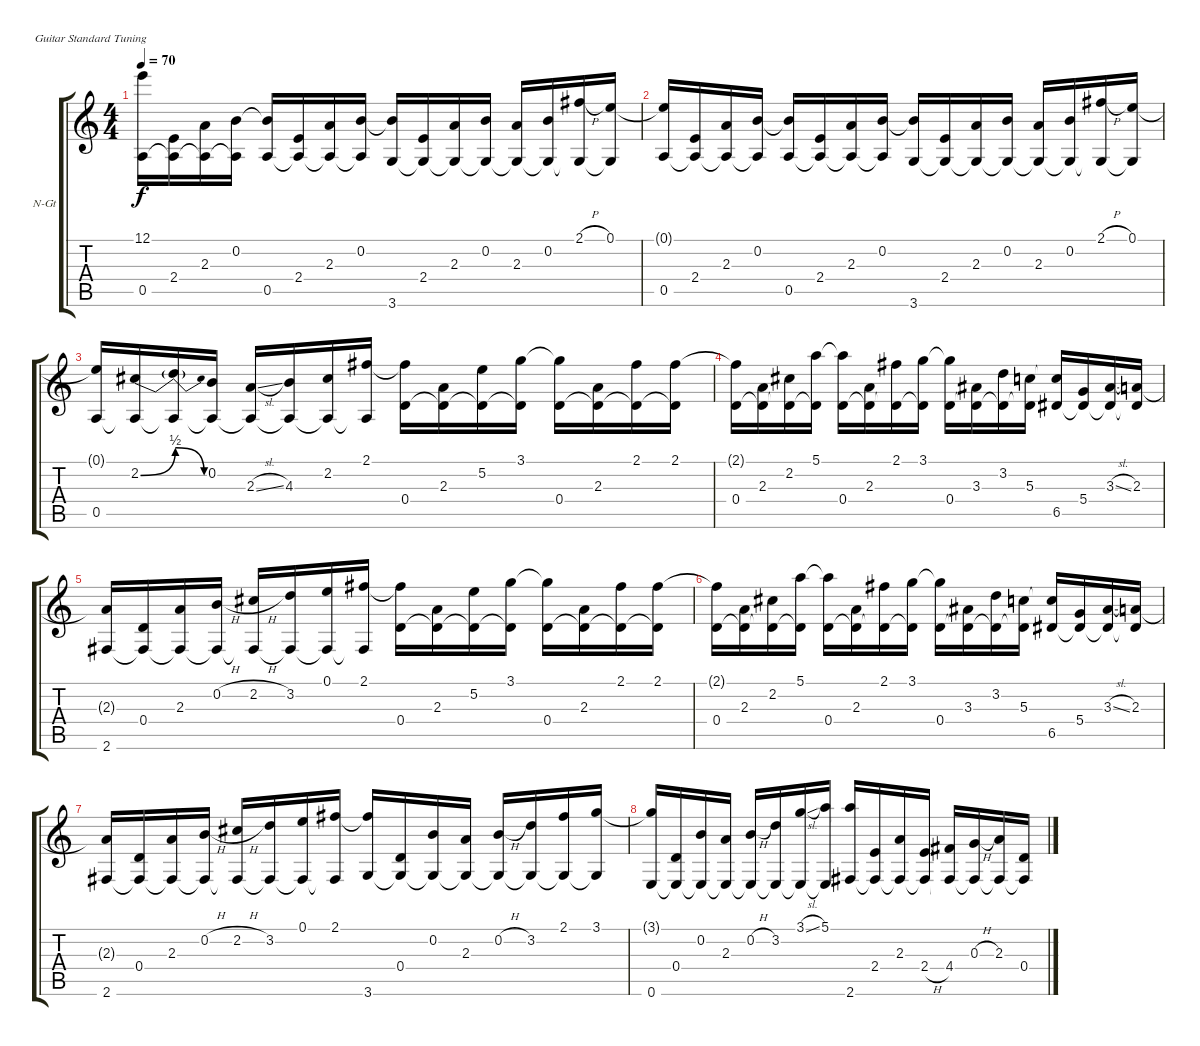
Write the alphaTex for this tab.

\bracketExtendMode groupsimilarinstruments
\firstSystemTrackNameOrientation horizontal
\otherSystemsTrackNameOrientation horizontal
\track ("Traccia 1" "N-Gt") {instrument acousticguitarnylon}
\staff {score tabs}
\tuning (E4 B3 G3 D3 A2 E2)
\ts (4 4)
\tempo 70
\clef g2
\ks c
(12.1{t} 0.5).16{dy f} (2.4 0.5{t}).16 (2.3 0.5{t}).16 (0.2 0.5{t}).16 (0.2{t} 0.5).16 (2.4 0.5{t}).16 (2.3 0.5{t}).16 (0.2 0.5{t}).16 (0.2{t} 3.6).16 (2.4 3.6{t}).16 (2.3 3.6{t}).16 (0.2 3.6{t}).16 (2.3 3.6{t}).16 (0.2 3.6{t}).16 (2.1{h} 3.6{t}).16 (0.1 3.6{t}).16 |
(0.1{t} 0.5).16 (2.4 0.5{t}).16 (2.3 0.5{t}).16 (0.2 0.5{t}).16 (0.2{t} 0.5).16 (2.4 0.5{t}).16 (2.3 0.5{t}).16 (0.2 0.5{t}).16 (0.2{t} 3.6).16 (2.4 3.6{t}).16 (2.3 3.6{t}).16 (0.2 3.6{t}).16 (2.3 3.6{t}).16 (0.2 3.6{t}).16 (2.1{h} 3.6{t}).16 (0.1 3.6{t}).16 |
(0.1{t} 0.5).16 (2.2{be (bend 0 0 60 2)} 0.5{t}).16 (2.2{be (release 0 2 60 0) t} 0.5{t}).16 (0.2 0.5{t}).16 (2.3{sl} 0.5{t}).16 (4.3 0.5{t}).16 (2.2 0.5{t}).16 (2.1 0.5{t}).16 (2.1{t} 0.4).16 (2.3 0.4{t}).16 (5.2 0.4{t}).16 (3.1 0.4{t}).16 (3.1{t} 0.4).16 (2.3 0.4{t}).16 (2.1 0.4{t}).16 (2.1 0.4{t}).16 |
(2.1{t} 0.4).16 (2.3 0.4{t}).16 (2.2 0.4{t}).16 (5.1 0.4{t}).16 (5.1{t} 0.4).16 (2.3 0.4{t}).16 (2.1 0.4{t}).16 (3.1 0.4{t}).16 (3.1{t} 0.4).16 (3.3 0.4{t}).16 (3.2 0.4{t}).16 (5.3 0.4{t}).16 (5.3{t} 6.5).16 (5.4 6.5{t}).16 (3.3{sl} 6.5{t}).16 (2.3 6.5{t}).16 |
(2.3{t} 2.6).16 (0.4 2.6{t}).16 (2.3 2.6{t}).16 (0.2{h} 2.6{t}).16 (2.2{h} 2.6{t}).16 (3.2 2.6{t}).16 (0.1 2.6{t}).16 (2.1 2.6{t}).16 (2.1{t} 0.4).16 (2.3 0.4{t}).16 (5.2 0.4{t}).16 (3.1 0.4{t}).16 (3.1{t} 0.4).16 (2.3 0.4{t}).16 (2.1 0.4{t}).16 (2.1 0.4{t}).16 |
(2.1{t} 0.4).16 (2.3 0.4{t}).16 (2.2 0.4{t}).16 (5.1 0.4{t}).16 (5.1{t} 0.4).16 (2.3 0.4{t}).16 (2.1 0.4{t}).16 (3.1 0.4{t}).16 (3.1{t} 0.4).16 (3.3 0.4{t}).16 (3.2 0.4{t}).16 (5.3 0.4{t}).16 (5.3{t} 6.5).16 (5.4 6.5{t}).16 (3.3{sl} 6.5{t}).16 (2.3 6.5{t}).16 |
(2.3{t} 2.6).16 (0.4 2.6{t}).16 (2.3 2.6{t}).16 (0.2{h} 2.6{t}).16 (2.2{h} 2.6{t}).16 (3.2 2.6{t}).16 (0.1 2.6{t}).16 (2.1 2.6{t}).16 (2.1{t} 3.6).16 (0.4 3.6{t}).16 (0.2 3.6{t}).16 (2.3 3.6{t}).16 (0.2{h} 3.6{t}).16 (3.2 3.6{t}).16 (2.1 3.6{t}).16 (3.1 3.6{t}).16 |
(3.1{t} 0.6).16 (0.4 0.6{t}).16 (0.2 0.6{t}).16 (2.3 0.6{t}).16 (0.2{h} 0.6{t}).16 (3.2 0.6{t}).16 (3.1{sl} 0.6{t}).16 (5.1 0.6{t}).16 (5.1{t} 2.6).16 (2.4 2.6{t}).16 (2.3 2.6{t}).16 (2.4{h} 2.6{t}).16 (4.4 2.6{t}).16 (0.3{h} 2.6{t}).16 (2.3 2.6{t}).16 (0.4 2.6{t}).16
